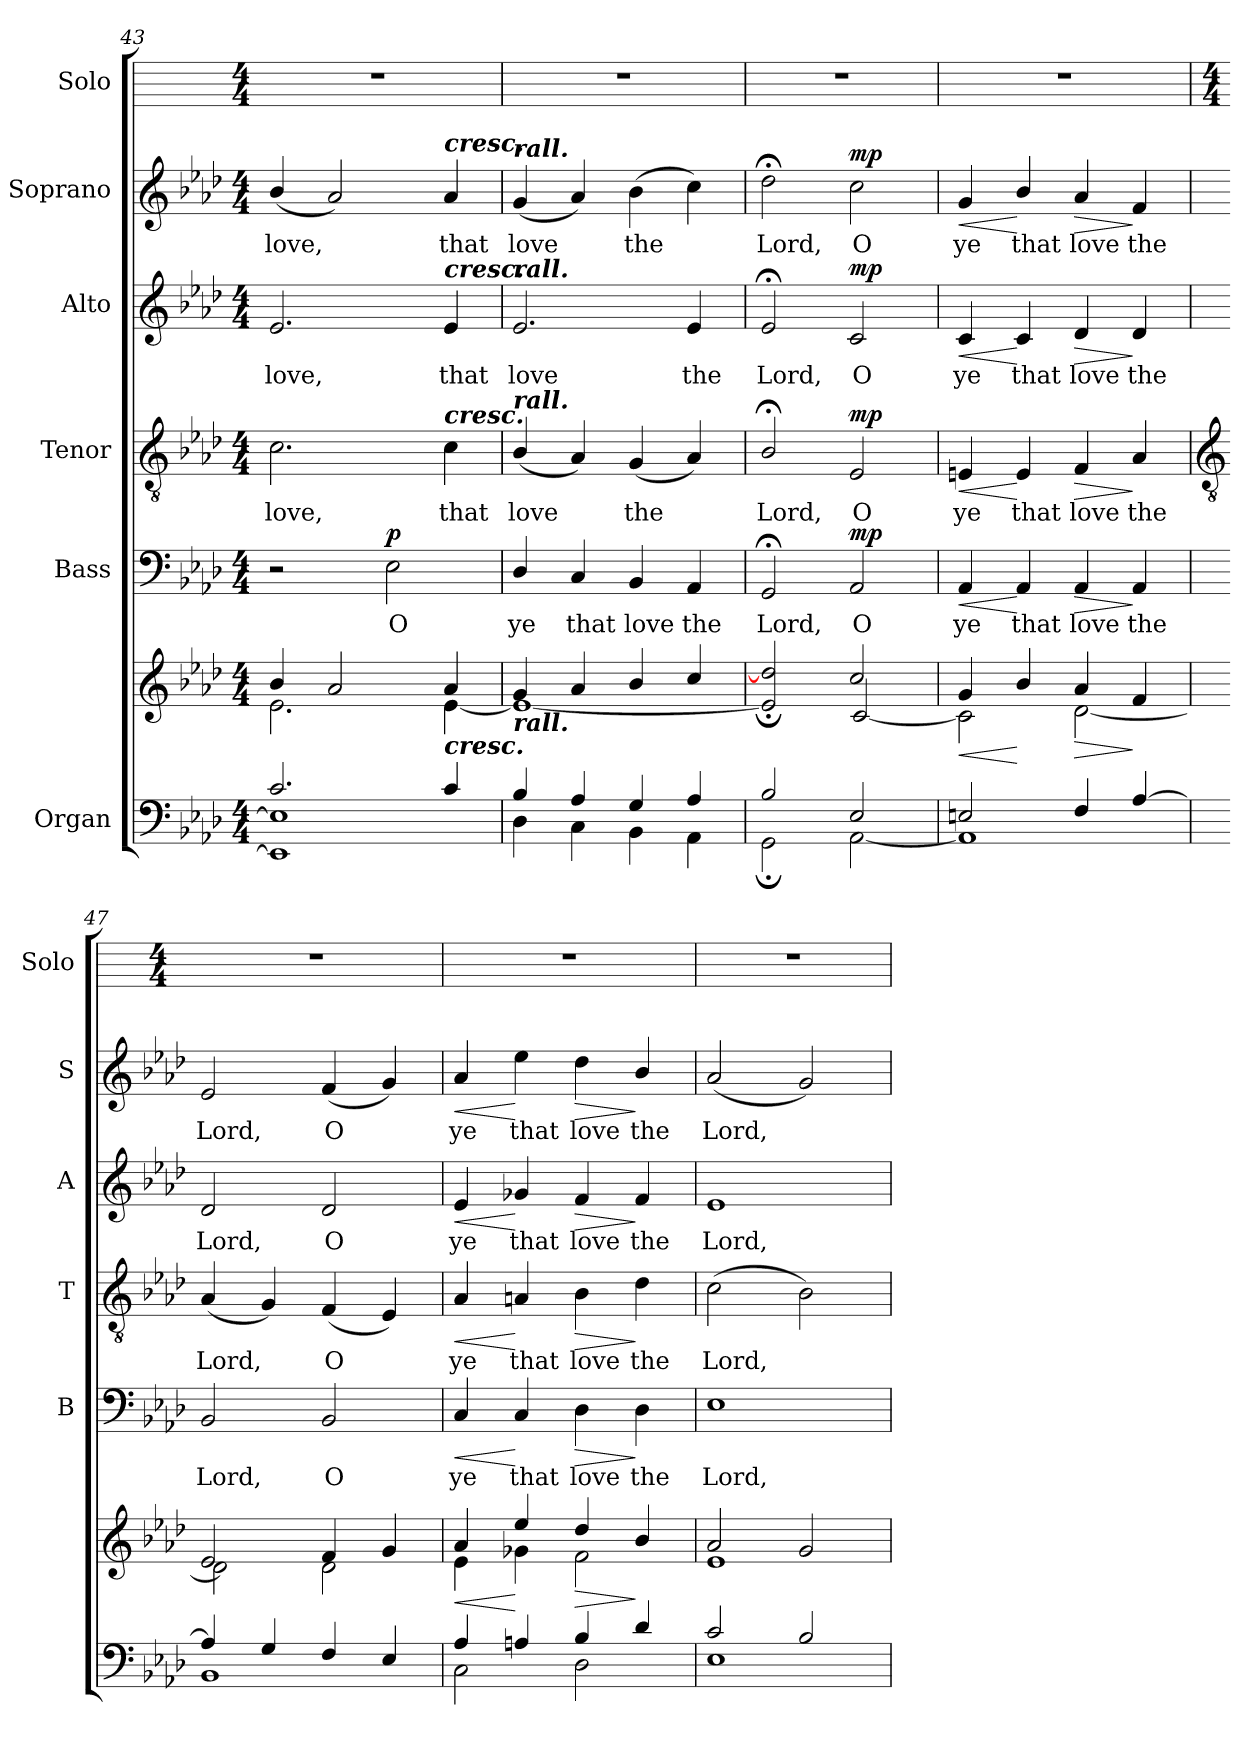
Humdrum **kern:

**kern	**kern	**dynam	**kern	**text	**dynam	**kern	**text	**dynam	**kern	**text	**dynam	**kern	**text	**dynam	**kern
*part6	*part6	*part6	*part5	*part5	*part5	*part4	*part4	*part4	*part3	*part3	*part3	*part2	*part2	*part2	*part1
*staff7	*staff6	*staff6/7	*staff5	*staff5	*staff5	*staff4	*staff4	*staff4	*staff3	*staff3	*staff3	*staff2	*staff2	*staff2	*staff1
*I"Organ	*	*	*I"Bass	*	*	*I"Tenor	*	*	*I"Alto	*	*	*I"Soprano	*	*	*I"Solo
*	*	*	*I'B	*	*	*I'T	*	*	*I'A	*	*	*I'S	*	*	*I'Solo
*clefF4	*clefG2	*	*clefF4	*	*	*clefGv2	*	*	*clefG2	*	*	*clefG2	*	*	*
*k[b-e-a-d-]	*k[b-e-a-d-]	*	*k[b-e-a-d-]	*	*	*k[b-e-a-d-]	*	*	*k[b-e-a-d-]	*	*	*k[b-e-a-d-]	*	*	*
*A-:	*A-:	*	*A-:	*	*	*A-:	*	*	*A-:	*	*	*A-:	*	*	*
*M4/4	*M4/4	*	*M4/4	*	*	*M4/4	*	*	*M4/4	*	*	*M4/4	*	*	*M4/4
=43	=43	=43	=43	=43	=43	=43	=43	=43	=43	=43	=43	=43	=43	=43	=43
*^	*^	*	*	*	*	*	*	*	*	*	*	*	*	*	*
!	!	!	!	!	!	!	!	!	!LO:LY:b	!	!	!LO:LY:b	!	!	!LO:LY:b	!	!
2.c/	1EE-\] 1E-\]	4b-/	2.e-\	.	2r	.	.	2.c	love,	.	2.e-	love,	.	(<4b-/	love,	.	1r
.	.	2a-/	.	.	.	.	.	.	.	.	.	.	.	2a-)	.	.	.
!	!	!	!	!	!	!LO:LY:b	!LO:DY:b	!	!	!	!	!	!	!	!	!	!
.	.	.	.	.	2E-	O	p	.	.	.	.	.	.	.	.	.	.
!	!	!	!	!	!	!	!	!	!	!	!	!	!	!LO:TX:a:Bi:t=cresc.	!	!	!
!	!	!	!	!	!	!	!	!	!	!	!LO:TX:a:Bi:t=cresc.	!	!	!	!	!	!
!	!	!	!	!	!	!	!	!LO:TX:a:Bi:t=cresc.	!	!	!	!	!	!	!	!	!
!	!	!LO:TX:b:Bi:t=cresc.	!	!	!	!	!	!	!	!	!	!	!	!	!	!	!
!	!	!	!	!	!	!	!	!	!LO:LY:b	!	!	!LO:LY:b	!	!	!LO:LY:b	!	!
4c/	.	4a-/	[4e-\	.	.	.	.	4c	that	.	4e-	that	.	4a-	that	.	.
=44	=44	=44	=44	=44	=44	=44	=44	=44	=44	=44	=44	=44	=44	=44	=44	=44	=44
!	!	!	!	!	!	!	!	!	!	!	!	!	!	!LO:TX:a:Bi:t=rall.	!	!	!
!	!	!	!	!	!	!	!	!	!	!	!LO:TX:a:Bi:t=rall.	!	!	!	!	!	!
!	!	!	!	!	!	!	!	!LO:TX:a:Bi:t=rall.	!	!	!	!	!	!	!	!	!
!	!	!LO:TX:b:Bi:t=rall.	!	!	!	!	!	!	!	!	!	!	!	!	!	!	!
!	!	!	!	!	!	!LO:LY:b	!	!	!LO:LY:b	!	!	!LO:LY:b	!	!	!LO:LY:b	!	!
4B-/	4D-\	4g/	1e-\_	.	4D-/	ye	.	(<4B-/	love	.	2.e-	love	.	(<4g	love	.	1r
!	!	!	!	!	!	!LO:LY:b	!	!	!	!	!	!	!	!	!	!	!
4A-/	4C\	4a-/	.	.	4C	that	.	4A-)	.	.	.	.	.	4a-)	.	.	.
!	!	!	!	!	!	!LO:LY:b	!	!	!LO:LY:b	!	!	!	!	!	!LO:LY:b	!	!
4G/	4BB-\	4b-/	.	.	4BB-	love	.	(<4G	the	.	.	.	.	(>4b-	the	.	.
!	!	!	!	!	!	!LO:LY:b	!	!	!	!	!	!LO:LY:b	!	!	!	!	!
4A-/	4AA-\	4cc/	.	.	4AA-	the	.	4A-)	.	.	4e-	the	.	4cc)	.	.	.
=45	=45	=45	=45	=45	=45	=45	=45	=45	=45	=45	=45	=45	=45	=45	=45	=45	=45
!	!	!	!	!	!	!LO:LY:b	!	!	!LO:LY:b	!	!	!LO:LY:b	!	!	!LO:LY:b	!	!
2B-/	2GG;\	2ryy	2e-/];< 2dd-/];<	.	2GG;<	Lord,	.	2B-;</	Lord,	.	2e-;<	Lord,	.	2dd-;<	Lord,	.	1r
!	!	!	!	!LO:DY:b=2	!	!LO:LY:b	!	!	!LO:LY:b	!	!	!LO:LY:b	!	!	!LO:LY:b	!	!
!	!	!	!	!LO:DY:n=1:b=2	!	!	!	!	!	!	!	!	!	!	!	!	!
!	!	!	!	!LO:DY:n=2:b	!	!	!	!	!	!	!	!	!	!	!	!	!
!	!	!	!	!LO:DY:n=3:b	!	!	!LO:DY:b	!	!	!LO:DY:b	!	!	!LO:DY:b	!	!	!LO:DY:b	!
2E-/	[2AA-\	2cc/	[2c/	mp mp mp mp	2AA-	O	mp	2E-/	O	mp	2c	O	mp	2cc	O	mp	.
=46	=46	=46	=46	=46	=46	=46	=46	=46	=46	=46	=46	=46	=46	=46	=46	=46	=46
!	!	!	!	!LO:HP:b	!	!LO:LY:b	!LO:HP:b	!	!LO:LY:b	!LO:HP:b	!	!LO:LY:b	!LO:HP:b	!	!LO:LY:b	!LO:HP:b	!
2En/	1AA-\]	4g/	2c\]	<	4AA-	ye	<	4En	ye	<	4c	ye	<	4g	ye	<	1r
!	!	!	!	!	!	!LO:LY:b	!	!	!LO:LY:b	!	!	!LO:LY:b	!	!	!LO:LY:b	!	!
.	.	4b-/	.	[	4AA-	that	[	4E/	that	[	4c/	that	[	4b-/	that	[	.
!	!	!	!	!LO:HP:b	!	!LO:LY:b	!LO:HP:b	!	!LO:LY:b	!LO:HP:b	!	!LO:LY:b	!LO:HP:b	!	!LO:LY:b	!LO:HP:b	!
4F/	.	4a-/	[2d-\	>	4AA-	love	>	4F	love	>	4d-	love	>	4a-	love	>	.
!	!	!	!	!	!	!LO:LY:b	!	!	!LO:LY:b	!	!	!LO:LY:b	!	!	!LO:LY:b	!	!
[4A-/	.	4f/	.	]	4AA-	the	]	4A-	the	]	4d-	the	]	4f	the	]	.
!!LO:LB:g=z
=47	=47	=47	=47	=47	=47	=47	=47	=47	=47	=47	=47	=47	=47	=47	=47	=47	=47
*	*	*	*	*	*	*	*	*clefGv2	*	*	*	*	*	*	*	*	*
*	*	*	*	*	*	*	*	*	*	*	*	*	*	*	*	*	*M4/4
!	!	!	!	!	!	!LO:LY:b	!	!	!LO:LY:b	!	!	!LO:LY:b	!	!	!LO:LY:b	!	!
4A-/]	1BB-\	2e-/	2d-\]	.	2BB-	Lord,	.	(<4A-	Lord,	.	2d-	Lord,	.	2e-	Lord,	.	1r
4G/	.	.	.	.	.	.	.	4G)	.	.	.	.	.	.	.	.	.
!	!	!	!	!	!	!LO:LY:b	!	!	!LO:LY:b	!	!	!LO:LY:b	!	!	!LO:LY:b	!	!
4F/	.	4f/	2d-\	.	2BB-	O	.	(<4F	O	.	2d-	O	.	(<4f	O	.	.
4E-/	.	4g/	.	.	.	.	.	4E-)	.	.	.	.	.	4g)	.	.	.
=48	=48	=48	=48	=48	=48	=48	=48	=48	=48	=48	=48	=48	=48	=48	=48	=48	=48
!	!	!	!	!LO:HP:b	!	!LO:LY:b	!LO:HP:b	!	!LO:LY:b	!LO:HP:b	!	!LO:LY:b	!LO:HP:b	!	!LO:LY:b	!LO:HP:b	!
4A-/	2C\	4a-/	4e-\	<	4C	ye	<	4A-	ye	<	4e-	ye	<	4a-	ye	<	1r
!	!	!	!	!	!	!LO:LY:b	!	!	!LO:LY:b	!	!	!LO:LY:b	!	!	!LO:LY:b	!	!
4An/	.	4ee-/	4g-X\	[	4C	that	[	4An	that	[	4g-X	that	[	4ee-	that	[	.
!	!	!	!	!LO:HP:b	!	!LO:LY:b	!LO:HP:b	!	!LO:LY:b	!LO:HP:b	!	!LO:LY:b	!LO:HP:b	!	!LO:LY:b	!LO:HP:b	!
4B-/	2D-\	4dd-/	2f\	>	4D-	love	>	4B-	love	>	4f	love	>	4dd-	love	>	.
!	!	!	!	!	!	!LO:LY:b	!	!	!LO:LY:b	!	!	!LO:LY:b	!	!	!LO:LY:b	!	!
4d-/	.	4b-/	.	]	4D-	the	]	4d-\	the	]	4f/	the	]	4b-/	the	]	.
=49	=49	=49	=49	=49	=49	=49	=49	=49	=49	=49	=49	=49	=49	=49	=49	=49	=49
!	!	!	!	!	!	!LO:LY:b	!	!	!LO:LY:b	!	!	!LO:LY:b	!	!	!LO:LY:b	!	!
2c/	1E-\	2a-/	1e-\	.	1E-	Lord,	.	(>2c\	Lord,	.	1e-	Lord,	.	(<2a-	Lord,	.	1r
2B-/	.	2g/	.	.	.	.	.	2B-)	.	.	.	.	.	2g)	.	.	.
*v	*v	*	*	*	*	*	*	*	*	*	*	*	*	*	*	*	*
*	*v	*v	*	*	*	*	*	*	*	*	*	*	*	*	*	*
=	=	=	=	=	=	=	=	=	=	=	=	=	=	=	=
*-	*-	*-	*-	*-	*-	*-	*-	*-	*-	*-	*-	*-	*-	*-	*-
